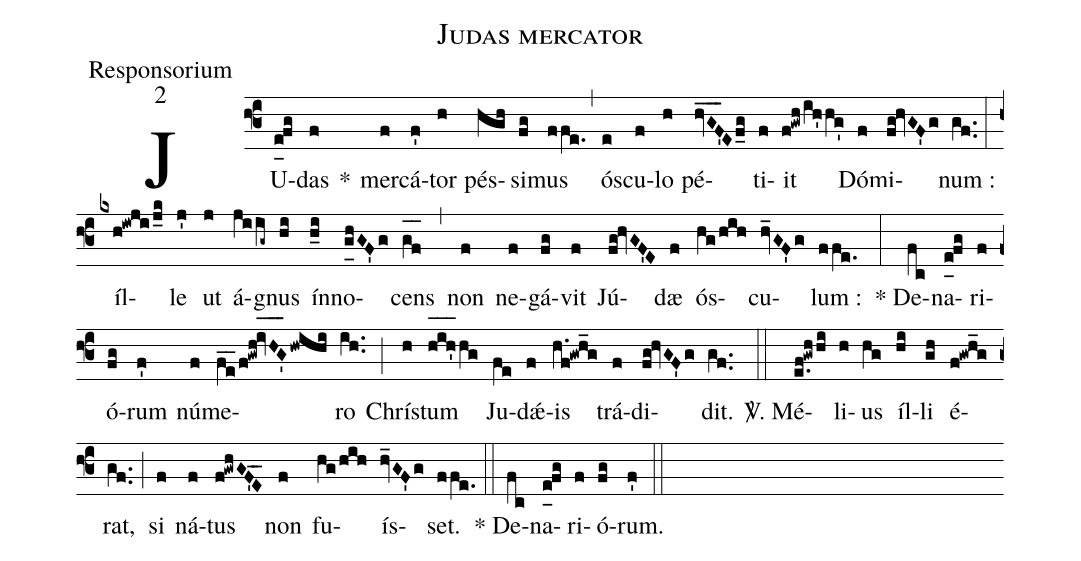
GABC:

name:Judas mercator;
office-part:Responsorium;
mode:2;
%%
(f3) JU(e_0[uh:l]!fg)das(f) *() mer(f)cá(f')tor(h) pés(hgh)si(fg)mus(ffe.) (,) ós(e)cu(f)lo(h) pé(hv_G_F'_3E/f_g)ti(f)it(f!gwh/ih'hg') Dó(f)mi(fg!hvGF'g)num :(gf..) (:) íl(kxh!iwji/j_k)le(j') ut(j) á(jiig~)gnus(hi) ín(h_i)no(g_[uh:l]hGF'g)cens(g_[oh:h]f_[oh:h]) (,) non(f) ne(f)gá(fg)vit(f) Jú(fg!hvGF'E)dæ(f) ós(hg/hih)cu(hv_GF'g)lum :(ffe.) (:) * De(fc)na(e_0[uh:l]!fg)ri(f)ó(fg)rum(f') nú(f)me(fe__/f!gwh!iv_[oh:h]H_[oh:h]G'_3[oh:h]/hwihi)ro(ih..) (;) Chrí(h)stum(h_[oh:h]i_[oh:h]h'_[oh:h]hg) Ju(fe)d<sp>'ae</sp>(f)is(h.f!gwh_g) trá(f)di(fg!hvGF'g)dit.(gf..) (::) <sp>V/</sp>. Mé(e.f!gwhhi)li(h)us(hg) íl(hi)li(gh) é(f!gwh_g)rat,(gf..) (;) si(f) ná(f)tus(f!gwhGF'_5E_) non(f) fu(hg/hih)ís(hv_GF'g)set.(ffe.) (::) * De(fc)na(e_0[uh:l]!fg)ri(f)ó(fg)rum.(f') (::)
